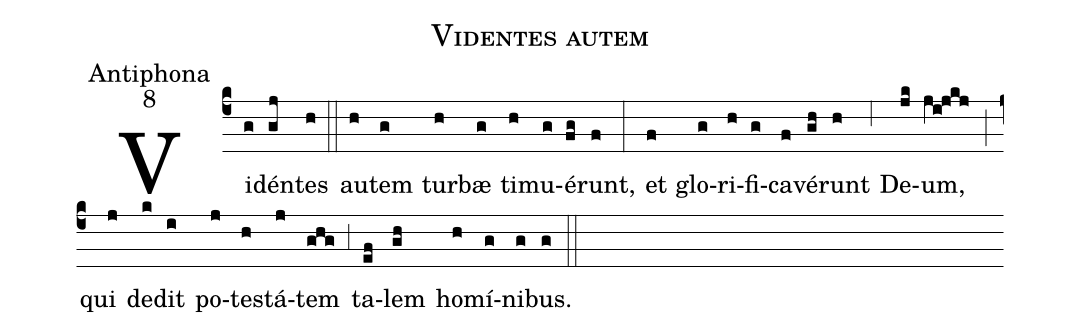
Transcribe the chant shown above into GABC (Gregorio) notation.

name:Videntes autem;
office-part:Antiphona;
mode:8;
%%
(c4) Vi(g)dén(gj)tes(h) (::)
au(h)tem(g) tur(h)bæ(g) ti(h)mu(g)é(fg)runt,(f) (:)
et(f) glo(g)ri(h)fi(g)ca(f)vé(gh)runt(h) (,6) De(jk)um,(ji!jkj) (;) qui(j) de(k)dit(i) po(j)te(h)stá(j)tem(ghg) (,3) ta(ef)lem(gh) ho(h)mí(g)ni(g)bus.(g) (::)
